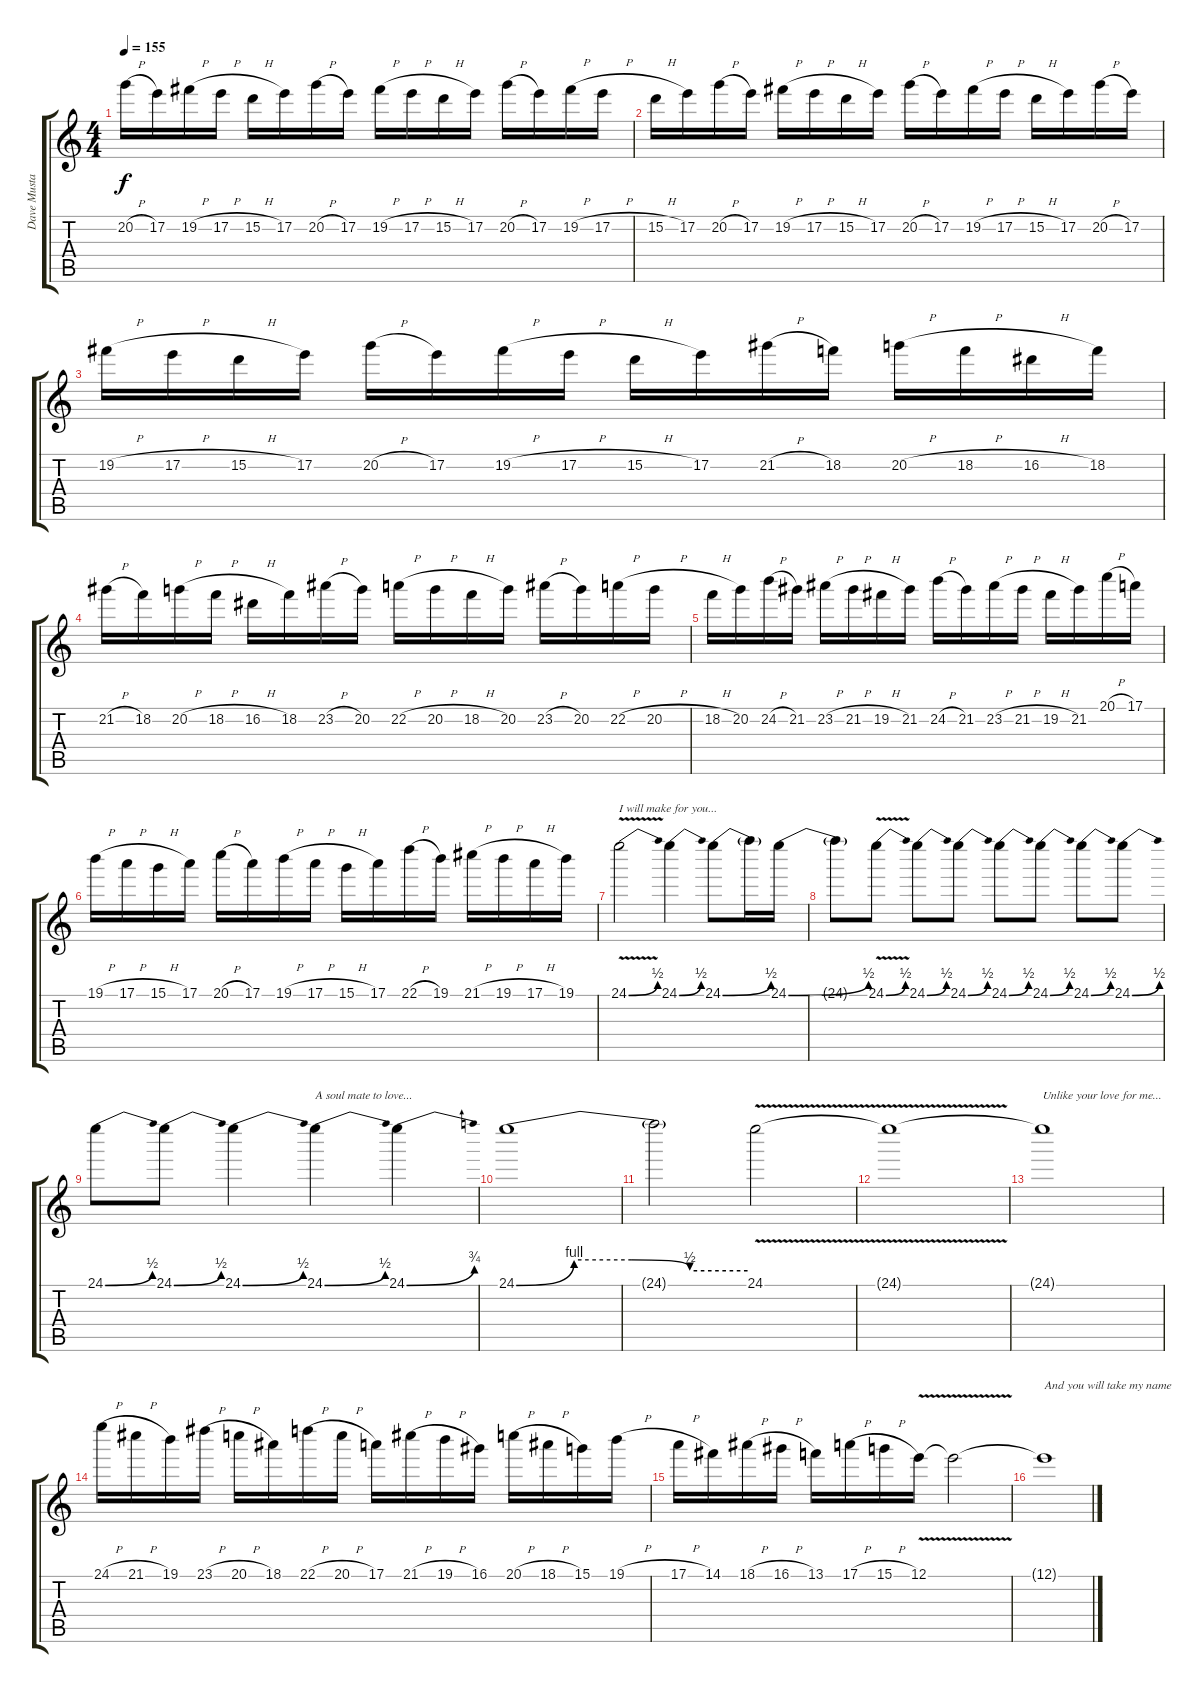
\track ("Dave Mustaine" "Dave Musta") {instrument distortionguitar}
\staff {score tabs}
\tuning (E4 B3 G3 D3 A2 E2) {hide}
\ts (4 4)
\tempo 155
\clef g2
\ks c
20.2{h}.16{dy f} 17.2.16 19.2{h}.16 17.2{h}.16 15.2{h}.16 17.2.16 20.2{h}.16 17.2.16 19.2{h}.16 17.2{h}.16 15.2{h}.16 17.2.16 20.2{h}.16 17.2.16 19.2{h}.16 17.2{h}.16 |
15.2{h}.16 17.2.16 20.2{h}.16 17.2.16 19.2{h}.16 17.2{h}.16 15.2{h}.16 17.2.16 20.2{h}.16 17.2.16 19.2{h}.16 17.2{h}.16 15.2{h}.16 17.2.16 20.2{h}.16 17.2.16 |
19.2{h}.16 17.2{h}.16 15.2{h}.16 17.2.16 20.2{h}.16 17.2.16 19.2{h}.16 17.2{h}.16 15.2{h}.16 17.2.16 21.2{h}.16 18.2.16 20.2{h}.16 18.2{h}.16 16.2{h}.16 18.2.16 |
21.2{h}.16 18.2.16 20.2{h}.16 18.2{h}.16 16.2{h}.16 18.2.16 23.2{h}.16 20.2.16 22.2{h}.16 20.2{h}.16 18.2{h}.16 20.2.16 23.2{h}.16 20.2.16 22.2{h}.16 20.2{h}.16 |
18.2{h}.16 20.2.16 24.2{h}.16 21.2.16 23.2{h}.16 21.2{h}.16 19.2{h}.16 21.2.16 24.2{h}.16 21.2.16 23.2{h}.16 21.2{h}.16 19.2{h}.16 21.2.16 20.1{h}.16 17.1.16 |
19.1{h}.16 17.1{h}.16 15.1{h}.16 17.1.16 20.1{h}.16 17.1.16 19.1{h}.16 17.1{h}.16 15.1{h}.16 17.1.16 22.1{h}.16 19.1.16 21.1{h}.16 19.1{h}.16 17.1{h}.16 19.1.16 |
24.1{be (bend 0 0 60 2) v}.2{txt "I will make for you..." volume 12} 24.1{be (bend 0 0 60 2)}.4 24.1{be (bend 0 0 60 2)}.8 24.1{t}.16 24.1{be (bend 0 0 60 2)}.16 |
24.1{t}.8 24.1{be (bend 0 0 60 2) v}.8 24.1{be (bend 0 0 60 2)}.8 24.1{be (bend 0 0 60 2)}.8 24.1{be (bend 0 0 60 2)}.8 24.1{be (bend 0 0 60 2)}.8 24.1{be (bend 0 0 60 2)}.8 24.1{be (bend 0 0 60 2)}.8 |
24.1{be (bend 0 0 60 2)}.8 24.1{be (bend 0 0 60 2)}.8 24.1{be (bend 0 0 60 2)}.4 24.1{be (bend 0 0 60 2)}.4{txt "A soul mate to love..."} 24.1{be (bend 0 0 60 3)}.4 |
24.1{be (custom 0 0 15 4 30 4 45 2 60 2)}.1 |
24.1{t}.2 24.1{v}.2 |
24.1{t}.1 |
24.1{t}.1{txt "Unlike your love for me..."} |
24.1{h}.16{volume 8} 21.1{h}.16 19.1.16 23.1{h}.16 20.1{h}.16 18.1.16 22.1{h}.16 20.1{h}.16 17.1.16 21.1{h}.16 19.1{h}.16 16.1.16 20.1{h}.16 18.1{h}.16 15.1.16 19.1{h}.16 |
17.1{h}.16 14.1.16 18.1{h}.16 16.1{h}.16 13.1.16 17.1{h}.16 15.1{h}.16 12.1{v}.16 12.1{t}.2 |
12.1{t}.1{txt "And you will take my name"}
